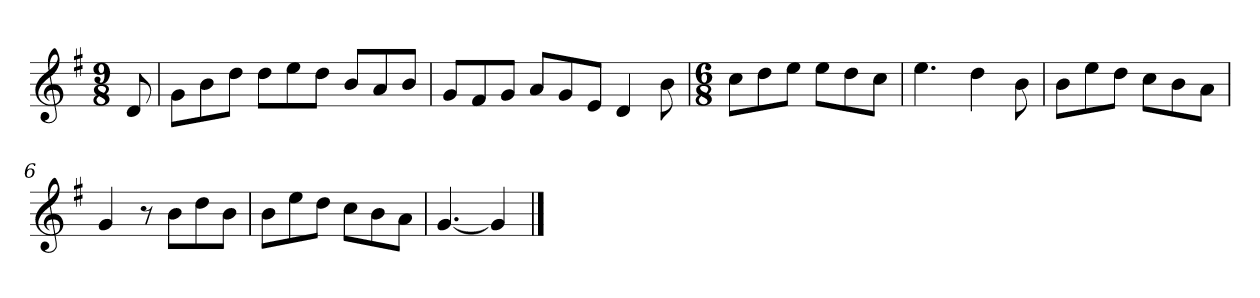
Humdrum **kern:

**kern
*part1
*staff1
*k[f#]
*M9/8
*MM120
=
8d
=1
8gL
8b
8ddJ
8ddL
8ee
8ddJ
8bL
8a
8bJ
=2
8gL
8f#
8gJ
8aL
8g
8eJ
4d
8b
=3
*M6/8
8ccL
8dd
8eeJ
8eeL
8dd
8ccJ
=4
4.ee
4dd
8b
=5
8bL
8ee
8ddJ
8ccL
8b
8aJ
=6
4g
8r
8bL
8dd
8bJ
=7
8bL
8ee
8ddJ
8ccL
8b
8aJ
=8
[4.g
4g]
==
*-
